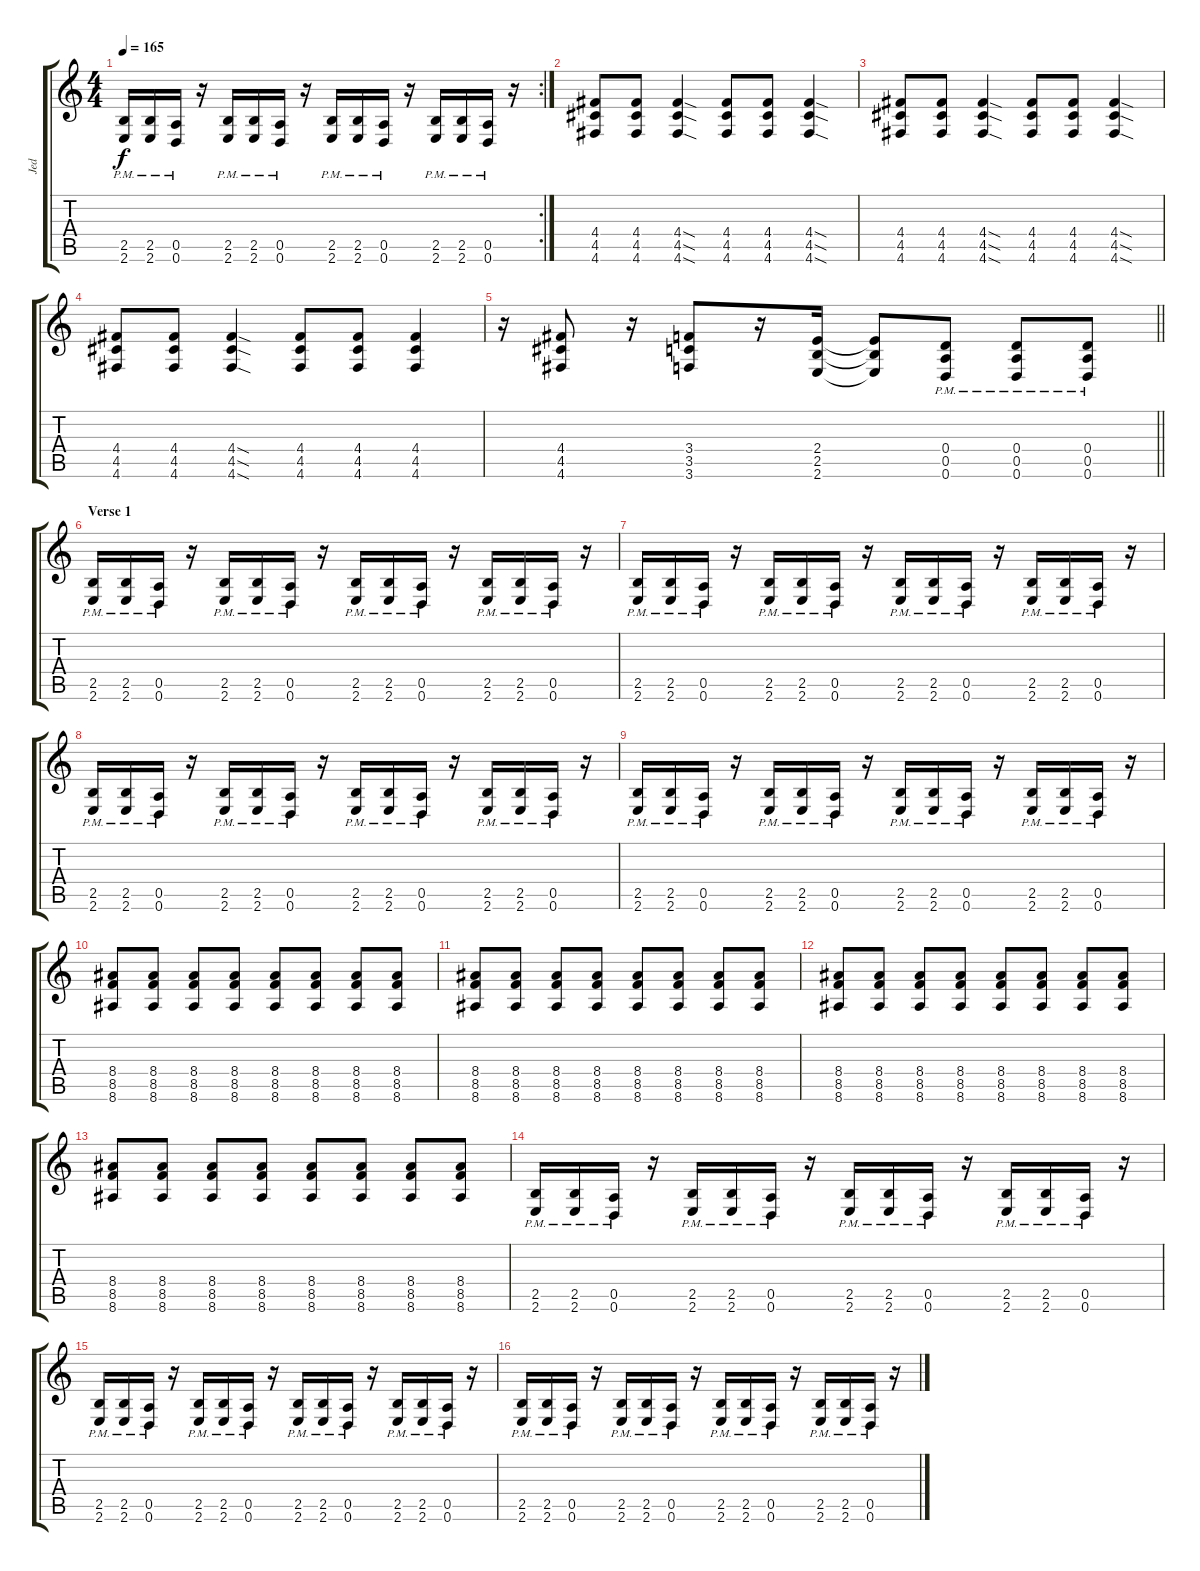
\track ("Jed" "Jed") {instrument distortionguitar}
\staff {score tabs}
\tuning (E4 B3 G3 D3 A2 D2) {hide}
\rc 2
\ts (4 4)
\tempo 165
\clef g2
\ks c
(2.5{pm} 2.6{pm}).16{dy f} (2.5{pm} 2.6{pm}).16 (0.5{pm} 0.6{pm}).16 r.16 (2.5{pm} 2.6{pm}).16 (2.5{pm} 2.6{pm}).16 (0.5{pm} 0.6{pm}).16 r.16 (2.5{pm} 2.6{pm}).16 (2.5{pm} 2.6{pm}).16 (0.5{pm} 0.6{pm}).16 r.16 (2.5{pm} 2.6{pm}).16 (2.5{pm} 2.6{pm}).16 (0.5{pm} 0.6{pm}).16 r.16 |
(4.4 4.5 4.6).8 (4.4 4.5 4.6).8 (4.4{sod} 4.5{sod} 4.6{sod}).4 (4.4 4.5 4.6).8 (4.4 4.5 4.6).8 (4.4{sod} 4.5{sod} 4.6{sod}).4 |
(4.4 4.5 4.6).8 (4.4 4.5 4.6).8 (4.4{sod} 4.5{sod} 4.6{sod}).4 (4.4 4.5 4.6).8 (4.4 4.5 4.6).8 (4.4{sod} 4.5{sod} 4.6{sod}).4 |
(4.4 4.5 4.6).8 (4.4 4.5 4.6).8 (4.4{sod} 4.5{sod} 4.6{sod}).4 (4.4 4.5 4.6).8 (4.4 4.5 4.6).8 (4.4 4.5 4.6).4 |
\barLineRight lightlight
r.16 (4.4 4.5 4.6).8 r.16 (3.4 3.5 3.6).8 r.16 (2.4 2.5 2.6).16 (2.4{t} 2.5{t} 2.6{t}).8 (0.4{pm} 0.5{pm} 0.6{pm}).8 (0.4{pm} 0.5{pm} 0.6{pm}).8 (0.4{pm} 0.5{pm} 0.6{pm}).8 |
\section ("" "Verse 1")
(2.5{pm} 2.6{pm}).16 (2.5{pm} 2.6{pm}).16 (0.5{pm} 0.6{pm}).16 r.16 (2.5{pm} 2.6{pm}).16 (2.5{pm} 2.6{pm}).16 (0.5{pm} 0.6{pm}).16 r.16 (2.5{pm} 2.6{pm}).16 (2.5{pm} 2.6{pm}).16 (0.5{pm} 0.6{pm}).16 r.16 (2.5{pm} 2.6{pm}).16 (2.5{pm} 2.6{pm}).16 (0.5{pm} 0.6{pm}).16 r.16 |
(2.5{pm} 2.6{pm}).16 (2.5{pm} 2.6{pm}).16 (0.5{pm} 0.6{pm}).16 r.16 (2.5{pm} 2.6{pm}).16 (2.5{pm} 2.6{pm}).16 (0.5{pm} 0.6{pm}).16 r.16 (2.5{pm} 2.6{pm}).16 (2.5{pm} 2.6{pm}).16 (0.5{pm} 0.6{pm}).16 r.16 (2.5{pm} 2.6{pm}).16 (2.5{pm} 2.6{pm}).16 (0.5{pm} 0.6{pm}).16 r.16 |
(2.5{pm} 2.6{pm}).16 (2.5{pm} 2.6{pm}).16 (0.5{pm} 0.6{pm}).16 r.16 (2.5{pm} 2.6{pm}).16 (2.5{pm} 2.6{pm}).16 (0.5{pm} 0.6{pm}).16 r.16 (2.5{pm} 2.6{pm}).16 (2.5{pm} 2.6{pm}).16 (0.5{pm} 0.6{pm}).16 r.16 (2.5{pm} 2.6{pm}).16 (2.5{pm} 2.6{pm}).16 (0.5{pm} 0.6{pm}).16 r.16 |
(2.5{pm} 2.6{pm}).16 (2.5{pm} 2.6{pm}).16 (0.5{pm} 0.6{pm}).16 r.16 (2.5{pm} 2.6{pm}).16 (2.5{pm} 2.6{pm}).16 (0.5{pm} 0.6{pm}).16 r.16 (2.5{pm} 2.6{pm}).16 (2.5{pm} 2.6{pm}).16 (0.5{pm} 0.6{pm}).16 r.16 (2.5{pm} 2.6{pm}).16 (2.5{pm} 2.6{pm}).16 (0.5{pm} 0.6{pm}).16 r.16 |
(8.4 8.5 8.6).8 (8.4 8.5 8.6).8 (8.4 8.5 8.6).8 (8.4 8.5 8.6).8 (8.4 8.5 8.6).8 (8.4 8.5 8.6).8 (8.4 8.5 8.6).8 (8.4 8.5 8.6).8 |
(8.4 8.5 8.6).8 (8.4 8.5 8.6).8 (8.4 8.5 8.6).8 (8.4 8.5 8.6).8 (8.4 8.5 8.6).8 (8.4 8.5 8.6).8 (8.4 8.5 8.6).8 (8.4 8.5 8.6).8 |
(8.4 8.5 8.6).8 (8.4 8.5 8.6).8 (8.4 8.5 8.6).8 (8.4 8.5 8.6).8 (8.4 8.5 8.6).8 (8.4 8.5 8.6).8 (8.4 8.5 8.6).8 (8.4 8.5 8.6).8 |
(8.4 8.5 8.6).8 (8.4 8.5 8.6).8 (8.4 8.5 8.6).8 (8.4 8.5 8.6).8 (8.4 8.5 8.6).8 (8.4 8.5 8.6).8 (8.4 8.5 8.6).8 (8.4 8.5 8.6).8 |
(2.5{pm} 2.6{pm}).16 (2.5{pm} 2.6{pm}).16 (0.5{pm} 0.6{pm}).16 r.16 (2.5{pm} 2.6{pm}).16 (2.5{pm} 2.6{pm}).16 (0.5{pm} 0.6{pm}).16 r.16 (2.5{pm} 2.6{pm}).16 (2.5{pm} 2.6{pm}).16 (0.5{pm} 0.6{pm}).16 r.16 (2.5{pm} 2.6{pm}).16 (2.5{pm} 2.6{pm}).16 (0.5{pm} 0.6{pm}).16 r.16 |
(2.5{pm} 2.6{pm}).16 (2.5{pm} 2.6{pm}).16 (0.5{pm} 0.6{pm}).16 r.16 (2.5{pm} 2.6{pm}).16 (2.5{pm} 2.6{pm}).16 (0.5{pm} 0.6{pm}).16 r.16 (2.5{pm} 2.6{pm}).16 (2.5{pm} 2.6{pm}).16 (0.5{pm} 0.6{pm}).16 r.16 (2.5{pm} 2.6{pm}).16 (2.5{pm} 2.6{pm}).16 (0.5{pm} 0.6{pm}).16 r.16 |
(2.5{pm} 2.6{pm}).16 (2.5{pm} 2.6{pm}).16 (0.5{pm} 0.6{pm}).16 r.16 (2.5{pm} 2.6{pm}).16 (2.5{pm} 2.6{pm}).16 (0.5{pm} 0.6{pm}).16 r.16 (2.5{pm} 2.6{pm}).16 (2.5{pm} 2.6{pm}).16 (0.5{pm} 0.6{pm}).16 r.16 (2.5{pm} 2.6{pm}).16 (2.5{pm} 2.6{pm}).16 (0.5{pm} 0.6{pm}).16 r.16
